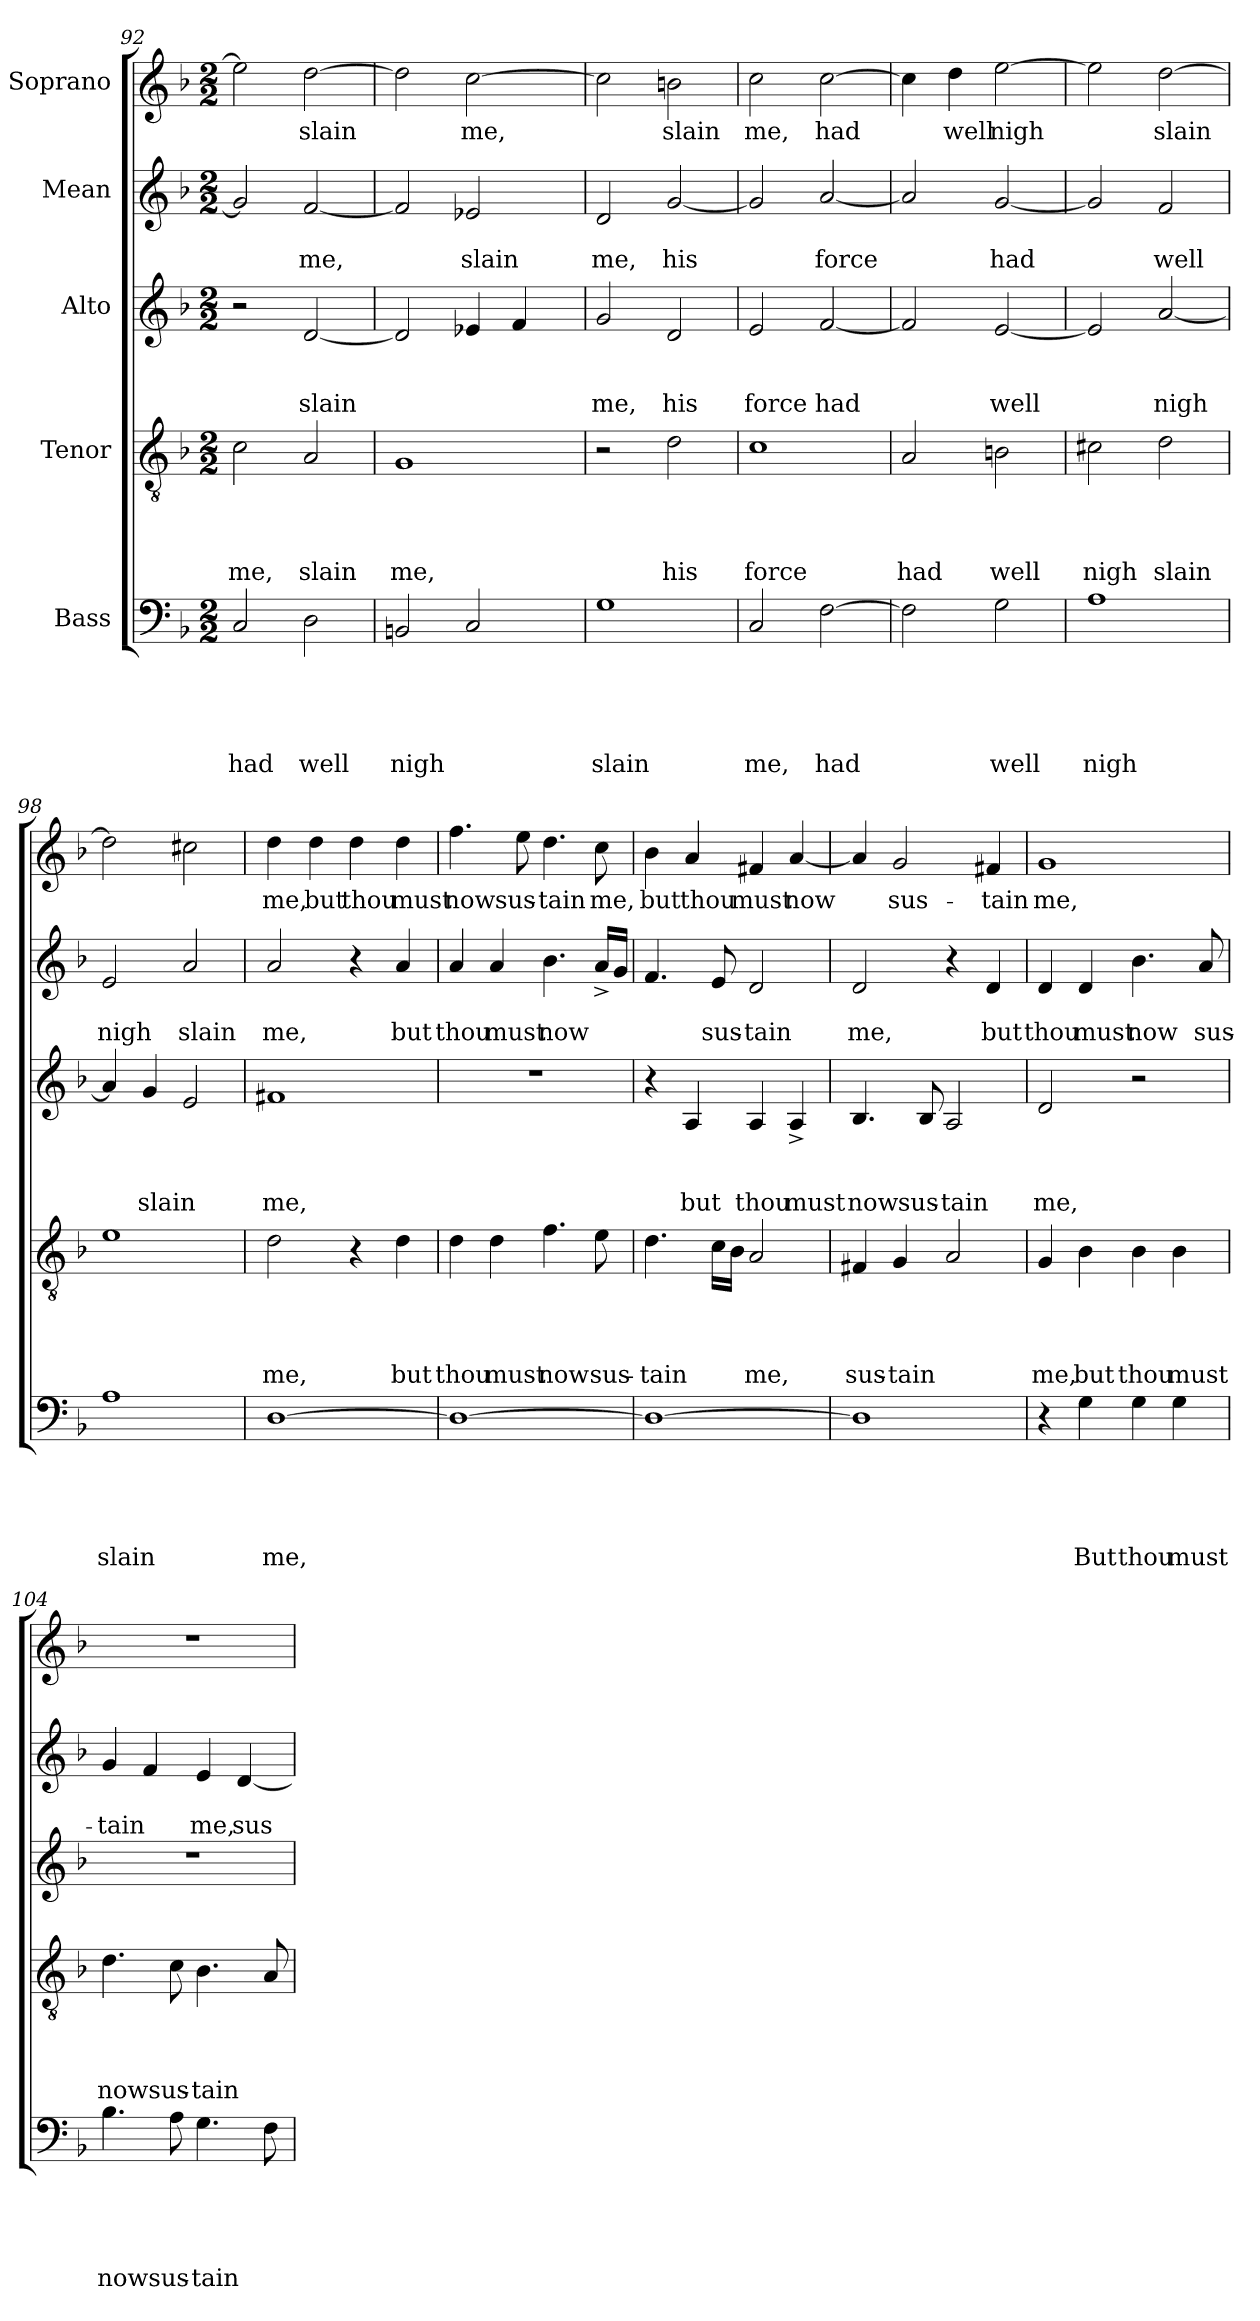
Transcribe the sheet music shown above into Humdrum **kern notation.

**kern	**text	**text	**text	**text	**text	**kern	**text	**text	**text	**text	**kern	**text	**text	**text	**kern	**text	**text	**kern	**text
*part5	*part5	*part5	*part5	*part5	*part5	*part4	*part4	*part4	*part4	*part4	*part3	*part3	*part3	*part3	*part2	*part2	*part2	*part1	*part1
*staff5	*staff5	*staff5	*staff5	*staff5	*staff5	*staff4	*staff4	*staff4	*staff4	*staff4	*staff3	*staff3	*staff3	*staff3	*staff2	*staff2	*staff2	*staff1	*staff1
*I"Bass	*	*	*	*	*	*I"Tenor	*	*	*	*	*I"Alto	*	*	*	*I"Mean	*	*	*I"Soprano	*
*clefF4	*	*	*	*	*	*clefGv2	*	*	*	*	*clefG2	*	*	*	*clefG2	*	*	*clefG2	*
*k[b-]	*	*	*	*	*	*k[b-]	*	*	*	*	*k[b-]	*	*	*	*k[b-]	*	*	*k[b-]	*
*F:	*	*	*	*	*	*F:	*	*	*	*	*F:	*	*	*	*F:	*	*	*F:	*
*M2/2	*	*	*	*	*	*M2/2	*	*	*	*	*M2/2	*	*	*	*M2/2	*	*	*M2/2	*
=92	=92	=92	=92	=92	=92	=92	=92	=92	=92	=92	=92	=92	=92	=92	=92	=92	=92	=92	=92
!	!	!	!	!	!LO:LY:b	!	!	!	!	!LO:LY:b	!	!	!	!	!	!	!	!	!
2C/	.	.	.	.	had	2c\	.	.	.	me,	2r	.	.	.	2g/]	.	.	2ee-\]	.
!	!	!	!	!	!LO:LY:b	!	!	!	!	!LO:LY:b	!	!	!	!LO:LY:b	!	!	!LO:LY:b	!	!LO:LY:b
2D\	.	.	.	.	well	2A/	.	.	.	slain	[<2d/	.	.	slain	[<2f/	.	me,	[>2dd\	slain
=93	=93	=93	=93	=93	=93	=93	=93	=93	=93	=93	=93	=93	=93	=93	=93	=93	=93	=93	=93
!	!	!	!	!	!LO:LY:b	!	!	!	!	!LO:LY:b	!	!	!	!	!	!	!	!	!
2BBn/	.	.	.	.	nigh	1G	.	.	.	me,	2d/]	.	.	.	2f/]	.	.	2dd\]	.
!	!	!	!	!	!	!	!	!	!	!	!	!	!	!	!	!	!LO:LY:b	!	!LO:LY:b
2C/	.	.	.	.	.	.	.	.	.	.	4e-X/	.	.	.	2e-X/	.	slain	[>2cc\	me,
.	.	.	.	.	.	.	.	.	.	.	4f/	.	.	.	.	.	.	.	.
=94	=94	=94	=94	=94	=94	=94	=94	=94	=94	=94	=94	=94	=94	=94	=94	=94	=94	=94	=94
!	!	!	!	!	!LO:LY:b	!	!	!	!	!	!	!	!	!LO:LY:b	!	!	!LO:LY:b	!	!
1G	.	.	.	.	slain	2r	.	.	.	.	2g/	.	.	me,	2d/	.	me,	2cc\]	.
!	!	!	!	!	!	!	!	!	!	!LO:LY:b	!	!	!	!LO:LY:b	!	!	!LO:LY:b	!	!LO:LY:b
.	.	.	.	.	.	2d\	.	.	.	his	2d/	.	.	his	[<2g/	.	his	2bn\	slain
=95	=95	=95	=95	=95	=95	=95	=95	=95	=95	=95	=95	=95	=95	=95	=95	=95	=95	=95	=95
!	!	!	!	!	!LO:LY:b	!	!	!	!	!LO:LY:b	!	!	!	!LO:LY:b	!	!	!	!	!LO:LY:b
2C/	.	.	.	.	me,	1c	.	.	.	force	2e/	.	.	force	2g/]	.	.	2cc\	me,
!	!	!	!	!	!LO:LY:b	!	!	!	!	!	!	!	!	!LO:LY:b	!	!	!LO:LY:b	!	!LO:LY:b
[<2F\	.	.	.	.	had	.	.	.	.	.	[<2f/	.	.	had	[<2a/	.	force	[<2cc\	had
!!LO:LB:g=z
=96	=96	=96	=96	=96	=96	=96	=96	=96	=96	=96	=96	=96	=96	=96	=96	=96	=96	=96	=96
!	!	!	!	!	!	!	!	!	!	!LO:LY:b	!	!	!	!	!	!	!	!	!
2F\]	.	.	.	.	.	2A/	.	.	.	had	2f/]	.	.	.	2a/]	.	.	4cc\]	.
!	!	!	!	!	!	!	!	!	!	!	!	!	!	!	!	!	!	!	!LO:LY:b
.	.	.	.	.	.	.	.	.	.	.	.	.	.	.	.	.	.	4dd\	well
!	!	!	!	!	!LO:LY:b	!	!	!	!	!LO:LY:b	!	!	!	!LO:LY:b	!	!	!LO:LY:b	!	!LO:LY:b
2G\	.	.	.	.	well	2Bn\	.	.	.	well	[<2e/	.	.	well	[<2g/	.	had	[>2ee\	nigh
=97	=97	=97	=97	=97	=97	=97	=97	=97	=97	=97	=97	=97	=97	=97	=97	=97	=97	=97	=97
!	!	!	!	!	!LO:LY:b	!	!	!	!	!LO:LY:b	!	!	!	!	!	!	!	!	!
1A	.	.	.	.	nigh	2c#X\	.	.	.	nigh	2e/]	.	.	.	2g/]	.	.	2ee\]	.
!	!	!	!	!	!	!	!	!	!	!LO:LY:b	!	!	!	!LO:LY:b	!	!	!LO:LY:b	!	!LO:LY:b
.	.	.	.	.	.	2d\	.	.	.	slain	[<2a/	.	.	nigh	2f/	.	well	[>2dd\	slain
=98	=98	=98	=98	=98	=98	=98	=98	=98	=98	=98	=98	=98	=98	=98	=98	=98	=98	=98	=98
!	!	!	!	!	!LO:LY:b	!	!	!	!	!	!	!	!	!	!	!	!LO:LY:b	!	!
1A	.	.	.	.	slain	1e	.	.	.	.	4a/]	.	.	.	2e/	.	nigh	2dd\]	.
!	!	!	!	!	!	!	!	!	!	!	!	!	!	!LO:LY:b	!	!	!	!	!
.	.	.	.	.	.	.	.	.	.	.	4g/	.	.	slain	.	.	.	.	.
!	!	!	!	!	!	!	!	!	!	!	!	!	!	!	!	!	!LO:LY:b	!	!
.	.	.	.	.	.	.	.	.	.	.	2e/	.	.	.	2a/	.	slain	2cc#X\	.
=99	=99	=99	=99	=99	=99	=99	=99	=99	=99	=99	=99	=99	=99	=99	=99	=99	=99	=99	=99
!	!	!	!	!	!LO:LY:b	!	!	!	!	!LO:LY:b	!	!	!	!LO:LY:b	!	!	!LO:LY:b	!	!LO:LY:b
[>1D	.	.	.	.	me,	2d\	.	.	.	me,	1f#X	.	.	me,	2a/	.	me,	4dd\	me,
!	!	!	!	!	!	!	!	!	!	!	!	!	!	!	!	!	!	!	!LO:LY:b
.	.	.	.	.	.	.	.	.	.	.	.	.	.	.	.	.	.	4dd\	but
!	!	!	!	!	!	!	!	!	!	!	!	!	!	!	!	!	!	!	!LO:LY:b
.	.	.	.	.	.	4r	.	.	.	.	.	.	.	.	4r	.	.	4dd\	thou
!	!	!	!	!	!	!	!	!	!	!LO:LY:b	!	!	!	!	!	!	!LO:LY:b	!	!LO:LY:b
.	.	.	.	.	.	4d\	.	.	.	but	.	.	.	.	4a/	.	but	4dd\	must
=100	=100	=100	=100	=100	=100	=100	=100	=100	=100	=100	=100	=100	=100	=100	=100	=100	=100	=100	=100
!	!	!	!	!	!	!	!	!	!	!LO:LY:b	!	!	!	!	!	!	!LO:LY:b	!	!LO:LY:b
1D_	.	.	.	.	.	4d\	.	.	.	thou	1r	.	.	.	4a/	.	thou	4.ff\	now
!	!	!	!	!	!	!	!	!	!	!LO:LY:b	!	!	!	!	!	!	!LO:LY:b	!	!
.	.	.	.	.	.	4d\	.	.	.	must	.	.	.	.	4a/	.	must	.	.
!	!	!	!	!	!	!	!	!	!	!	!	!	!	!	!	!	!	!	!LO:LY:b
.	.	.	.	.	.	.	.	.	.	.	.	.	.	.	.	.	.	8ee\	sus-
!	!	!	!	!	!	!	!	!	!	!LO:LY:b	!	!	!	!	!	!	!LO:LY:b	!	!LO:LY:b:rj
.	.	.	.	.	.	4.f\	.	.	.	now	.	.	.	.	4.b-\	.	now	4.dd\	-tain
!	!	!	!	!	!	!	!	!	!	!LO:LY:b	!	!	!	!	!	!	!	!	!LO:LY:b
.	.	.	.	.	.	8e\	.	.	.	sus-	.	.	.	.	16a^</LL	.	.	8cc\	me,
.	.	.	.	.	.	.	.	.	.	.	.	.	.	.	16g/JJ	.	.	.	.
=101	=101	=101	=101	=101	=101	=101	=101	=101	=101	=101	=101	=101	=101	=101	=101	=101	=101	=101	=101
!	!	!	!	!	!	!	!	!	!	!LO:LY:b	!	!	!	!	!	!	!	!	!LO:LY:b
1D_	.	.	.	.	.	4.d\	.	.	.	-tain	4r	.	.	.	4.f/	.	.	4b-\	but
!	!	!	!	!	!	!	!	!	!	!	!	!	!	!LO:LY:b	!	!	!	!	!LO:LY:b
.	.	.	.	.	.	.	.	.	.	.	4A/	.	.	but	.	.	.	4a/	thou
!	!	!	!	!	!	!	!	!	!	!	!	!	!	!	!	!	!LO:LY:b	!	!
.	.	.	.	.	.	16c\LL	.	.	.	.	.	.	.	.	8e/	.	sus-	.	.
.	.	.	.	.	.	16B-\JJ	.	.	.	.	.	.	.	.	.	.	.	.	.
!	!	!	!	!	!	!	!	!	!	!LO:LY:b	!	!	!	!LO:LY:b	!	!	!LO:LY:b	!	!LO:LY:b
.	.	.	.	.	.	2A/	.	.	.	me,	4A/	.	.	thou	2d/	.	-tain	4f#X/	must
!	!	!	!	!	!	!	!	!	!	!	!	!	!	!LO:LY:b	!	!	!	!	!LO:LY:b
.	.	.	.	.	.	.	.	.	.	.	4A^</	.	.	must	.	.	.	[>4a/	now
!!LO:PB:g=z
=102	=102	=102	=102	=102	=102	=102	=102	=102	=102	=102	=102	=102	=102	=102	=102	=102	=102	=102	=102
!	!	!	!	!	!	!	!	!	!	!LO:LY:b	!	!	!	!LO:LY:b	!	!	!LO:LY:b	!	!
1D]	.	.	.	.	.	4F#X/	.	.	.	sus-	4.B-/	.	.	now	2d/	.	me,	4a/]	.
!	!	!	!	!	!	!	!	!	!	!LO:LY:b	!	!	!	!	!	!	!	!	!LO:LY:b
.	.	.	.	.	.	4G/	.	.	.	-tain	.	.	.	.	.	.	.	2g/	sus-
!	!	!	!	!	!	!	!	!	!	!	!	!	!	!LO:LY:b	!	!	!	!	!
.	.	.	.	.	.	.	.	.	.	.	8B-/	.	.	sus-	.	.	.	.	.
!	!	!	!	!	!	!	!	!	!	!	!	!	!	!LO:LY:b:rj	!	!	!	!	!
.	.	.	.	.	.	2A/	.	.	.	.	2A/	.	.	-tain	4r	.	.	.	.
!	!	!	!	!	!	!	!	!	!	!	!	!	!	!	!	!	!LO:LY:b	!	!LO:LY:b
.	.	.	.	.	.	.	.	.	.	.	.	.	.	.	4d/	.	but	4f#X/	-tain
=103	=103	=103	=103	=103	=103	=103	=103	=103	=103	=103	=103	=103	=103	=103	=103	=103	=103	=103	=103
!	!	!	!	!	!	!	!	!	!	!LO:LY:b	!	!	!	!LO:LY:b	!	!	!LO:LY:b	!	!LO:LY:b
4r	.	.	.	.	.	4G/	.	.	.	me,	2d/	.	.	me,	4d/	.	thou	1g	me,
!	!	!	!	!	!LO:LY:b	!	!	!	!	!LO:LY:b	!	!	!	!	!	!	!LO:LY:b	!	!
4G\	.	.	.	.	But	4B-\	.	.	.	but	.	.	.	.	4d/	.	must	.	.
!	!	!	!	!	!LO:LY:b	!	!	!	!	!LO:LY:b	!	!	!	!	!	!	!LO:LY:b	!	!
4G\	.	.	.	.	thou	4B-\	.	.	.	thou	2r	.	.	.	4.b-\	.	now	.	.
!	!	!	!	!	!LO:LY:b	!	!	!	!	!LO:LY:b	!	!	!	!	!	!	!	!	!
4G\	.	.	.	.	must	4B-\	.	.	.	must	.	.	.	.	.	.	.	.	.
!	!	!	!	!	!	!	!	!	!	!	!	!	!	!	!	!	!LO:LY:b	!	!
.	.	.	.	.	.	.	.	.	.	.	.	.	.	.	8a/	.	sus-	.	.
=104	=104	=104	=104	=104	=104	=104	=104	=104	=104	=104	=104	=104	=104	=104	=104	=104	=104	=104	=104
!	!	!	!	!	!LO:LY:b	!	!	!	!	!LO:LY:b	!	!	!	!	!	!	!LO:LY:b	!	!
4.B-\	.	.	.	.	now	4.d\	.	.	.	now	1r	.	.	.	4g/	.	-tain	1r	.
.	.	.	.	.	.	.	.	.	.	.	.	.	.	.	4f/	.	.	.	.
!	!	!	!	!	!LO:LY:b	!	!	!	!	!LO:LY:b	!	!	!	!	!	!	!	!	!
8A\	.	.	.	.	sus-	8c\	.	.	.	sus-	.	.	.	.	.	.	.	.	.
!	!	!	!	!	!LO:LY:b	!	!	!	!	!LO:LY:b	!	!	!	!	!	!	!LO:LY:b	!	!
4.G\	.	.	.	.	-tain	4.B-\	.	.	.	-tain	.	.	.	.	4e/	.	me,	.	.
!	!	!	!	!	!	!	!	!	!	!	!	!	!	!	!	!	!LO:LY:b	!	!
.	.	.	.	.	.	.	.	.	.	.	.	.	.	.	[<4d/	.	sus-	.	.
8F\	.	.	.	.	.	8A/	.	.	.	.	.	.	.	.	.	.	.	.	.
=	=	=	=	=	=	=	=	=	=	=	=	=	=	=	=	=	=	=	=
*-	*-	*-	*-	*-	*-	*-	*-	*-	*-	*-	*-	*-	*-	*-	*-	*-	*-	*-	*-
